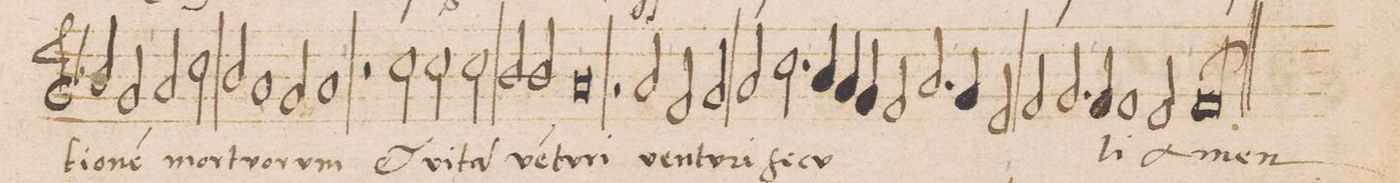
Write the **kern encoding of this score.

**kern	**text
*I"DISCANTVS	*
*clefG2	*
*k[b-]	*
*met(C|)	*
*M2/1	*
2b-/	-ti-
2g/,<	-o-
=172-	=172-
2a/	-ne(m)
2cc\	mor-
2b-/	-tu-
1a/	-o-
=173-	=173-
2g/	.
1a/,<	-rum
=174-	=174-
2r	.
2cc\	et
2cc\	vi-
2cc\	-t(am)
=175-	=175-
2b-/	v(en)-
2b-/	-tu-
0a/	-ri
=176-	=176-
2r	.
2a/	ven-
=177-	=177-
2f/	-tu-
2g/	-ri
2a/	se-
2.cc\,<	-cu-
=178-	=178-
4b-/	.
4a/	.
4g/	.
2f/	.
2.a/,<	.
=179-	=179-
4g/	.
2e/	.
2f/	.
2.g/,<	.
=180-	=180-
4f/	.
1f/	-li
2e/	A-
=181-	=181-
[0f/;l	-men
=182-	=182-
0f/]	.
==	==
*-	*-
